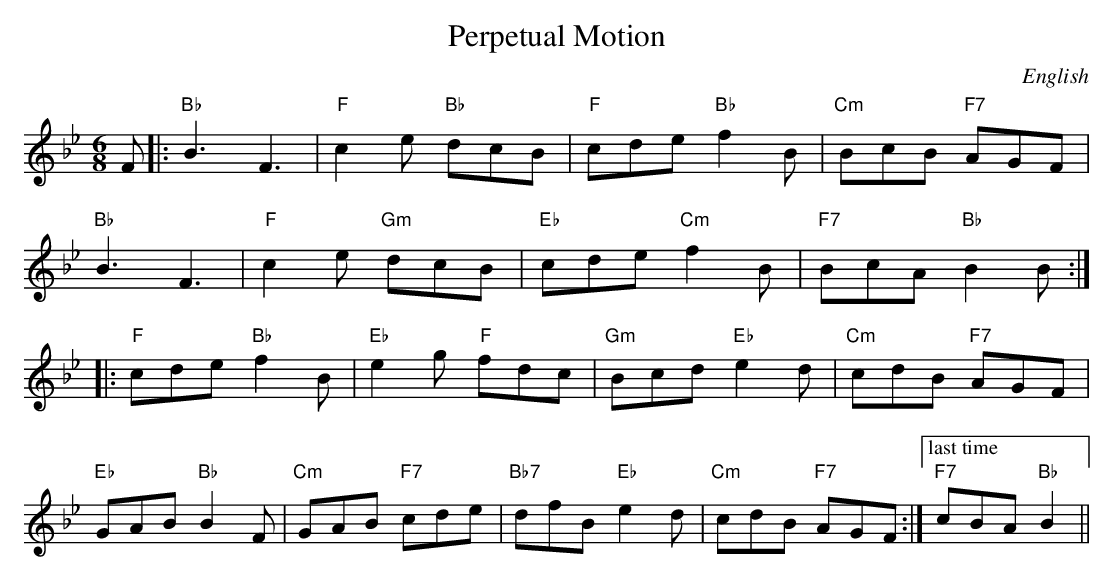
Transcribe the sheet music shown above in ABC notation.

X:1
T:Perpetual Motion
C:English
M:6/8
L:1/8
K:Bb
F|:"Bb"B3 F3|"F"c2e "Bb" dcB|"F"cde "Bb"f2B|"Cm"BcB "F7"AGF|
"Bb"B3 F3|"F"c2e "Gm"dcB|"Eb"cde "Cm"f2B|"F7"BcA "Bb"B2B:|
|: "F"cde "Bb"f2B|"Eb"e2g "F"fdc|"Gm"Bcd "Eb"e2d|"Cm"cdB "F7"AGF|
"Eb"GAB "Bb"B2F|"Cm"GAB "F7"cde|"Bb7"dfB "Eb"e2d|"Cm"cdB "F7"AGF:|["last time" "F7"cBA "Bb"B2||
